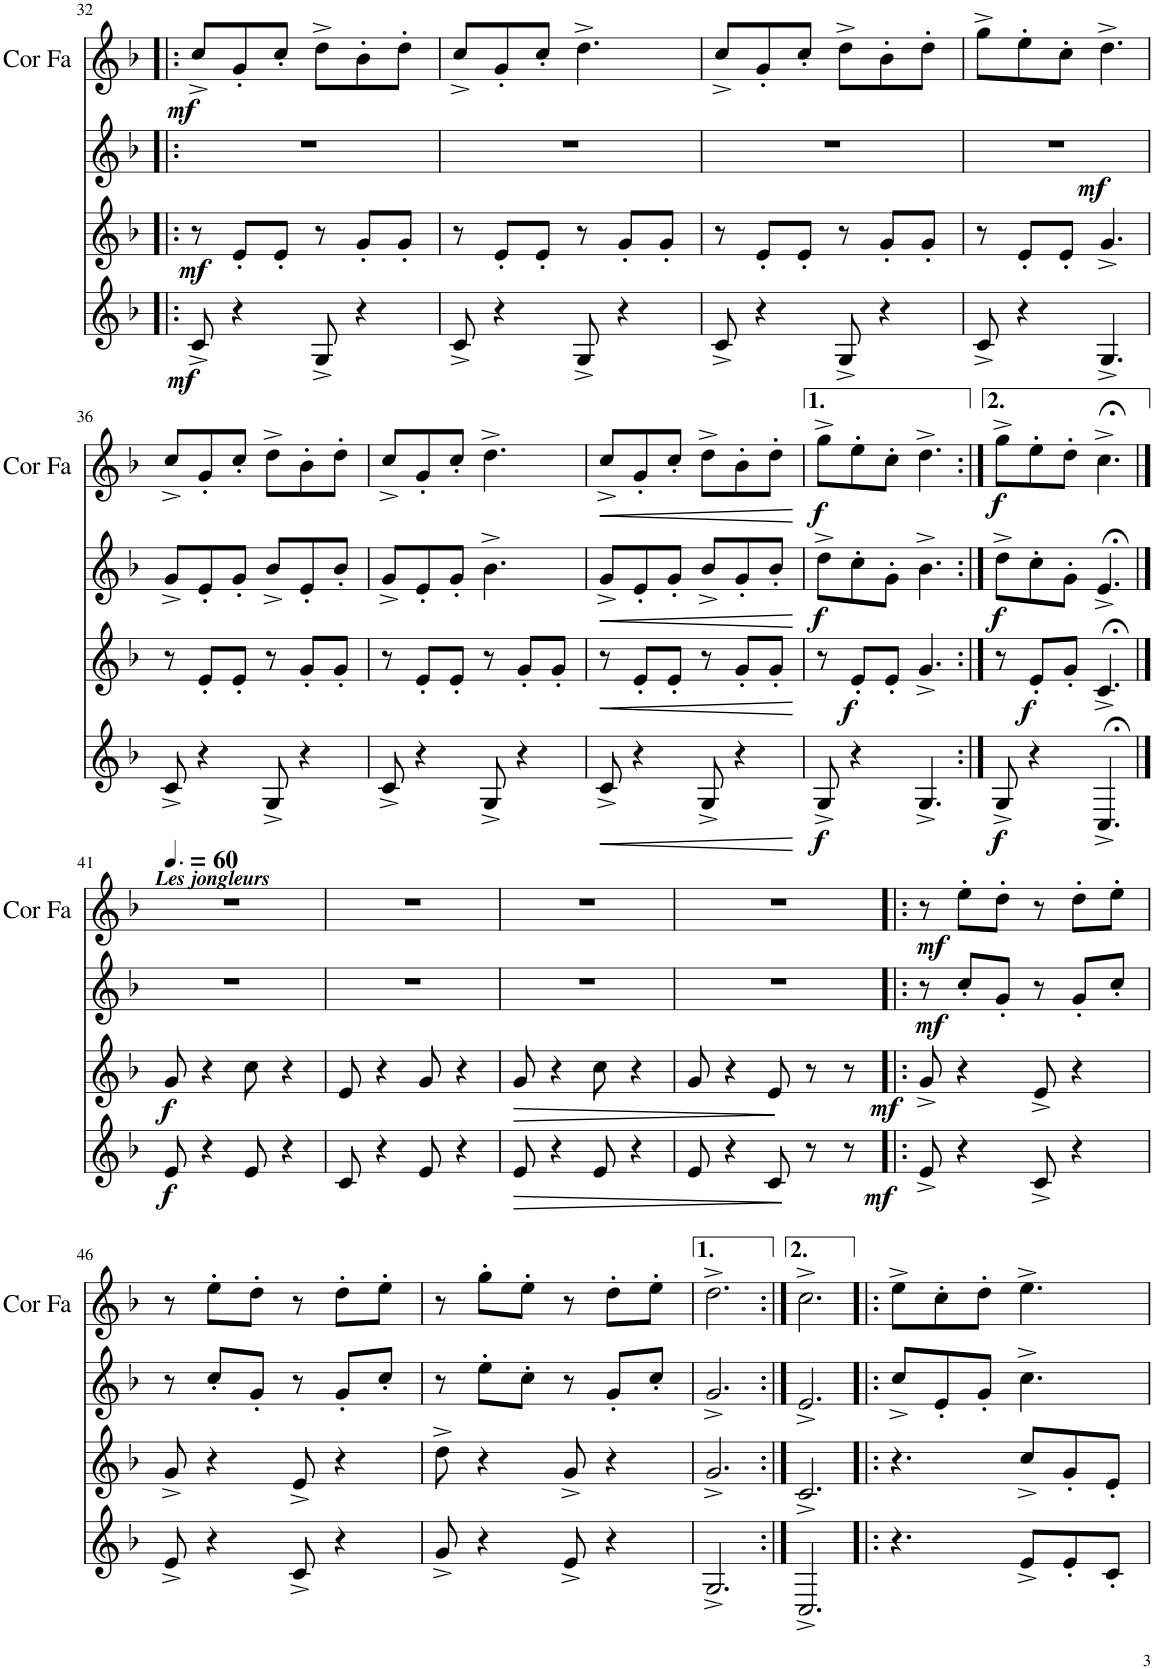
**kern	**dynam	**kern	**dynam	**kern	**dynam	**kern	**dynam
*part4	*part4	*part3	*part3	*part2	*part2	*part1	*part1
*staff4	*staff4	*staff3	*staff3	*staff2	*staff2	*staff1	*staff1
*I"Cor en Fa	*	*I"Cor en Fa	*	*I"Cor en Fa	*	*I"Cor en Fa	*
!!LO:PB:g=z
*clefG2	*	*clefG2	*	*clefG2	*	*clefG2	*
*Trd4c7	*	*Trd4c7	*	*Trd4c7	*	*Trd4c7	*
*k[b-]	*	*k[b-]	*	*k[b-]	*	*k[b-]	*
*M6/8	*	*M6/8	*	*M6/8	*	*M6/8	*
=32!|:	=32!|:	=32!|:	=32!|:	=32!|:	=32!|:	=32!|:	=32!|:
!	!LO:DY:b	!	!LO:DY:b	!	!	!	!LO:DY:b
8c^/	mf	8r	mf	2.r	.	8cc^/L	mf
4r	.	8e'/L	.	.	.	8g'/	.
.	.	8e'/J	.	.	.	8cc'/J	.
8G^/	.	8r	.	.	.	8dd^\L	.
4r	.	8g'/L	.	.	.	8b-'\	.
.	.	8g'/J	.	.	.	8dd'\J	.
=33	=33	=33	=33	=33	=33	=33	=33
8c^/	.	8r	.	2.r	.	8cc^/L	.
4r	.	8e'/L	.	.	.	8g'/	.
.	.	8e'/J	.	.	.	8cc'/J	.
8G^/	.	8r	.	.	.	4.dd^\	.
4r	.	8g'/L	.	.	.	.	.
.	.	8g'/J	.	.	.	.	.
=34	=34	=34	=34	=34	=34	=34	=34
8c^/	.	8r	.	2.r	.	8cc^/L	.
4r	.	8e'/L	.	.	.	8g'/	.
.	.	8e'/J	.	.	.	8cc'/J	.
8G^/	.	8r	.	.	.	8dd^\L	.
4r	.	8g'/L	.	.	.	8b-'\	.
.	.	8g'/J	.	.	.	8dd'\J	.
=35	=35	=35	=35	=35	=35	=35	=35
!	!	!	!	!	!LO:DY:b	!	!
8c^/	.	8r	.	2.r	mf	8gg^\L	.
4r	.	8e'/L	.	.	.	8ee'\	.
.	.	8e'/J	.	.	.	8cc'\J	.
4.G^/	.	4.g^/	.	.	.	4.dd^\	.
!!LO:LB:g=z
=36	=36	=36	=36	=36	=36	=36	=36
8c^/	.	8r	.	8g^/L	.	8cc^/L	.
4r	.	8e'/L	.	8e'/	.	8g'/	.
.	.	8e'/J	.	8g'/J	.	8cc'/J	.
8G^/	.	8r	.	8b-^/L	.	8dd^\L	.
4r	.	8g'/L	.	8e'/	.	8b-'\	.
.	.	8g'/J	.	8b-'/J	.	8dd'\J	.
=37	=37	=37	=37	=37	=37	=37	=37
8c^/	.	8r	.	8g^/L	.	8cc^/L	.
4r	.	8e'/L	.	8e'/	.	8g'/	.
.	.	8e'/J	.	8g'/J	.	8cc'/J	.
8G^/	.	8r	.	4.b-^\	.	4.dd^\	.
4r	.	8g'/L	.	.	.	.	.
.	.	8g'/J	.	.	.	.	.
=38	=38	=38	=38	=38	=38	=38	=38
!	!LO:HP:b	!	!LO:HP:b	!	!LO:HP:b	!	!LO:HP:b
8c^/	<	8r	<	8g^/L	<	8cc^/L	<
4r	.	8e'/L	.	8e'/	.	8g'/	.
.	.	8e'/J	.	8g'/J	.	8cc'/J	.
8G^/	.	8r	.	8b-^/L	.	8dd^\L	.
4r	.	8g'/L	.	8g'/	.	8b-'\	.
.	.	8g'/J	.	8b-'/J	.	8dd'\J	.
.	[	.	[	.	[	.	[
=39	=39	=39	=39	=39	=39	=39	=39
!	!LO:DY:b	!	!	!	!LO:DY:b	!	!LO:DY:b
8G^/	f	8r	.	8dd^\L	f	8gg^\L	f
!	!	!	!LO:DY:b	!	!	!	!
4r	.	8e'/L	f	8cc'\	.	8ee'\	.
.	.	8e'/J	.	8g'\J	.	8cc'\J	.
4.G^/	.	4.g^/	.	4.b-^\	.	4.dd^\	.
=40:|!	=40:|!	=40:|!	=40:|!	=40:|!	=40:|!	=40:|!	=40:|!
!	!LO:DY:b	!	!	!	!LO:DY:b	!	!LO:DY:b
8G^/	f	8r	.	8dd^\L	f	8gg^\L	f
!	!	!	!LO:DY:b	!	!	!	!
4r	.	8e'/L	f	8cc'\	.	8ee'\	.
.	.	8g'/J	.	8g'\J	.	8dd'\J	.
4.C;<^/	.	4.c;<^/	.	4.e;<^/	.	4.cc;<^\	.
!!LO:LB:g=z
==41	==41	==41	==41	==41	==41	==41	==41
*	*	*	*	*	*	*MM90	*
!	!	!	!	!	!	!LO:TX:a:Bi:t=Les jongleurs	!
!	!LO:DY:b	!	!LO:DY:b	!	!	!	!
8e/	f	8g/	f	2.r	.	2.r	.
4r	.	4r	.	.	.	.	.
8e/	.	8cc\	.	.	.	.	.
4r	.	4r	.	.	.	.	.
=42	=42	=42	=42	=42	=42	=42	=42
8c/	.	8e/	.	2.r	.	2.r	.
4r	.	4r	.	.	.	.	.
8e/	.	8g/	.	.	.	.	.
4r	.	4r	.	.	.	.	.
=43	=43	=43	=43	=43	=43	=43	=43
!	!LO:HP:b	!	!LO:HP:b	!	!	!	!
8e/	>	8g/	>	2.r	.	2.r	.
4r	.	4r	.	.	.	.	.
8e/	.	8cc\	.	.	.	.	.
4r	.	4r	.	.	.	.	.
.	]	.	]	.	.	.	.
=44	=44	=44	=44	=44	=44	=44	=44
8e/	.	8g/	.	2.r	.	2.r	.
4r	.	4r	.	.	.	.	.
8c/	.	8e/	.	.	.	.	.
8r	.	8r	.	.	.	.	.
!	!LO:DY:b	!	!LO:DY:b	!	!	!	!
8r	mf	8r	mf	.	.	.	.
=45!|:	=45!|:	=45!|:	=45!|:	=45!|:	=45!|:	=45!|:	=45!|:
!	!	!	!	!	!LO:DY:b	!	!LO:DY:b
8e^/	.	8g^/	.	8r	mf	8r	mf
4r	.	4r	.	8cc'/L	.	8ee'\L	.
.	.	.	.	8g'/J	.	8dd'\J	.
8c^/	.	8e^/	.	8r	.	8r	.
4r	.	4r	.	8g'/L	.	8dd'\L	.
.	.	.	.	8cc'/J	.	8ee'\J	.
!!LO:LB:g=z
=46	=46	=46	=46	=46	=46	=46	=46
8e^/	.	8g^/	.	8r	.	8r	.
4r	.	4r	.	8cc'/L	.	8ee'\L	.
.	.	.	.	8g'/J	.	8dd'\J	.
8c^/	.	8e^/	.	8r	.	8r	.
4r	.	4r	.	8g'/L	.	8dd'\L	.
.	.	.	.	8cc'/J	.	8ee'\J	.
=47	=47	=47	=47	=47	=47	=47	=47
8g^/	.	8dd^\	.	8r	.	8r	.
4r	.	4r	.	8ee'\L	.	8gg'\L	.
.	.	.	.	8cc'\J	.	8ee'\J	.
8e^/	.	8g^/	.	8r	.	8r	.
4r	.	4r	.	8g'/L	.	8dd'\L	.
.	.	.	.	8cc'/J	.	8ee'\J	.
=48	=48	=48	=48	=48	=48	=48	=48
2.G^/	.	2.g^/	.	2.g^/	.	2.dd^\	.
=49:|!	=49:|!	=49:|!	=49:|!	=49:|!	=49:|!	=49:|!	=49:|!
2.C^/	.	2.c^/	.	2.e^/	.	2.cc^\	.
=50!|:	=50!|:	=50!|:	=50!|:	=50!|:	=50!|:	=50!|:	=50!|:
4.r	.	4.r	.	8cc^/L	.	8ee^\L	.
.	.	.	.	8e'/	.	8cc'\	.
.	.	.	.	8g'/J	.	8dd'\J	.
8e^/L	.	8cc^/L	.	4.cc^\	.	4.ee^\	.
8e'/	.	8g'/	.	.	.	.	.
8c'/J	.	8e'/J	.	.	.	.	.
=	=	=	=	=	=	=	=
*-	*-	*-	*-	*-	*-	*-	*-
